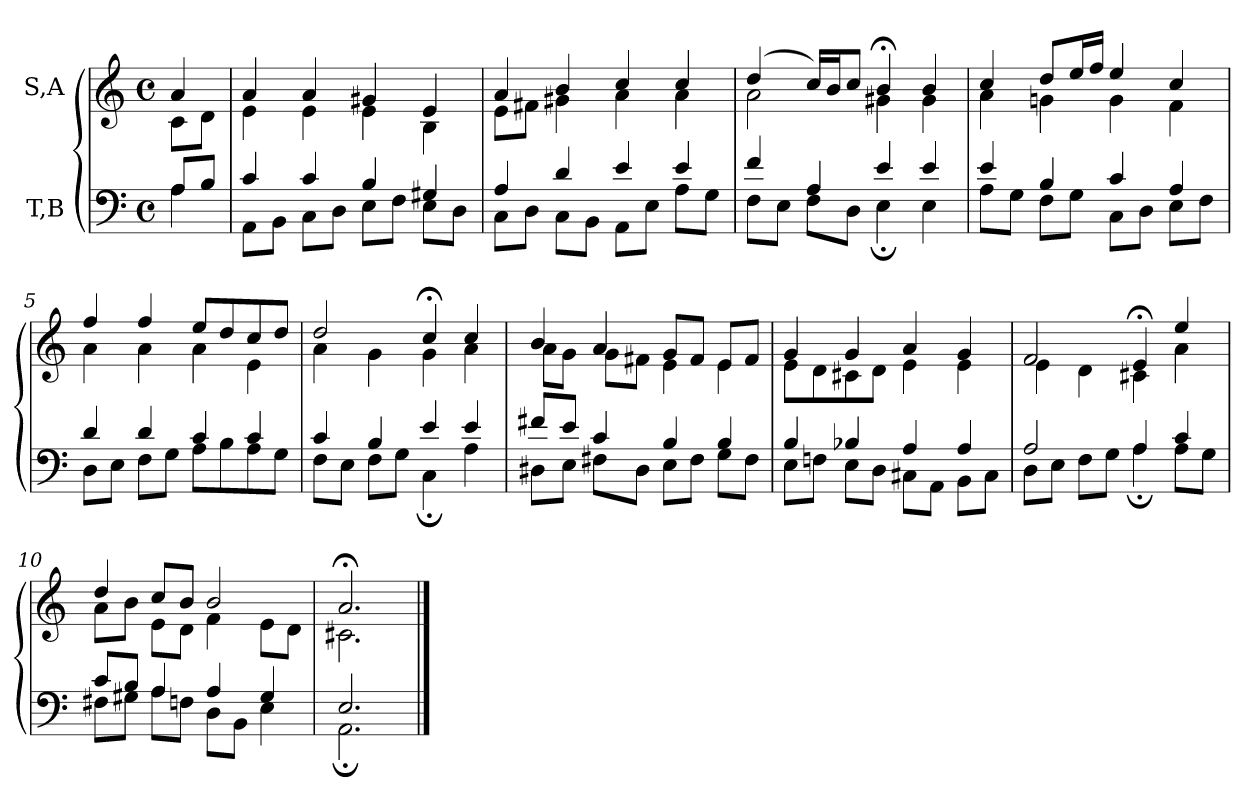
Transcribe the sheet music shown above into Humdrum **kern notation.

**kern	**kern
*part2	*part1
*staff2	*staff1
*I"T,B	*I"S,A
*clefF4	*clefG2
*k[]	*k[]
*M4/4	*M4/4
*met(c)	*met(c)
=	=
*^	*^
8AL	4A	4a	8cL
8BJ	.	.	8dJ
=1	=1	=1	=1
4c	8AAL	4a	4e
.	8BBJ	.	.
4c	8CL	4a	4e
.	8DJ	.	.
4B	8EL	4g#X	4e
.	8FJ	.	.
4G#X	8EL	4e	4B
.	8DJ	.	.
=2	=2	=2	=2
4A	8CL	4a	8eL
.	8DJ	.	8f#XJ
4d	8CL	4b	4g#X
.	8BBJ	.	.
4e	8AAL	4cc	4a
.	8EJ	.	.
4e	8AL	4cc	4a
.	8GJ	.	.
=3	=3	=3	=3
4f	8FL	(>4dd	2a
.	8EJ	.	.
4A	8FL	16ccLL)	.
.	.	16bJ	.
.	8DJ	8ccJ	.
4e	4E;	4b;<	4g#X
4e	4E	4b	4g#
=4	=4	=4	=4
4e	8AL	4cc	4a
.	8GJ	.	.
4B	8FL	8ddL	4gn
.	8GJ	16eeL	.
.	.	16ffJJ	.
4c	8CL	4ee	4g
.	8DJ	.	.
4A	8EL	4cc	4f
.	8FJ	.	.
=5	=5	=5	=5
4d	8DL	4ff	4a
.	8EJ	.	.
4d	8FL	4ff	4a
.	8GJ	.	.
4c	8AL	8eeL	4a
.	8B	8dd	.
4c	8A	8cc	4e
.	8GJ	8ddJ	.
=6	=6	=6	=6
4c	8FL	2dd	4a
.	8EJ	.	.
4B	8FL	.	4g
.	8GJ	.	.
4e	4C;	4cc;<	4g
4e	4A	4cc	4a
=7	=7	=7	=7
8f#XL	8D#XL	4b	8aL
8eJ	8EJ	.	8gJ
4c	8F#XL	4a	8gL
.	8D#J	.	8f#XJ
4B	8EL	8gL	4e
.	8F#J	8f#J	.
4B	8GL	8eL	4e
.	8F#J	8f#J	.
=8	=8	=8	=8
4B	8EL	4g	8eL
.	8FnJ	.	8d
4B-X	8EL	4g	8c#X
.	8DJ	.	8dJ
4A	8C#XL	4a	4e
.	8AAJ	.	.
4A	8BBL	4g	4e
.	8C#J	.	.
=9	=9	=9	=9
2A	8DL	2f	4e
.	8EJ	.	.
.	8FL	.	4d
.	8GJ	.	.
4A	4A;	4e;<	4c#X
4c	8AL	4ee	4a
.	8GJ	.	.
=10	=10	=10	=10
8cL	8F#XL	4dd	8aL
8BJ	8G#XJ	.	8bJ
4A	8AL	8ccL	8eL
.	8FnJ	8bJ	8dJ
4A	8DL	2b	4f
.	8BBJ	.	.
4G#	4E	.	8eL
.	.	.	8dJ
=11	=11	=11	=11
2.E	2.AA;	2.a;<	2.c#X
*v	*v	*	*
*	*v	*v
==	==
*-	*-
